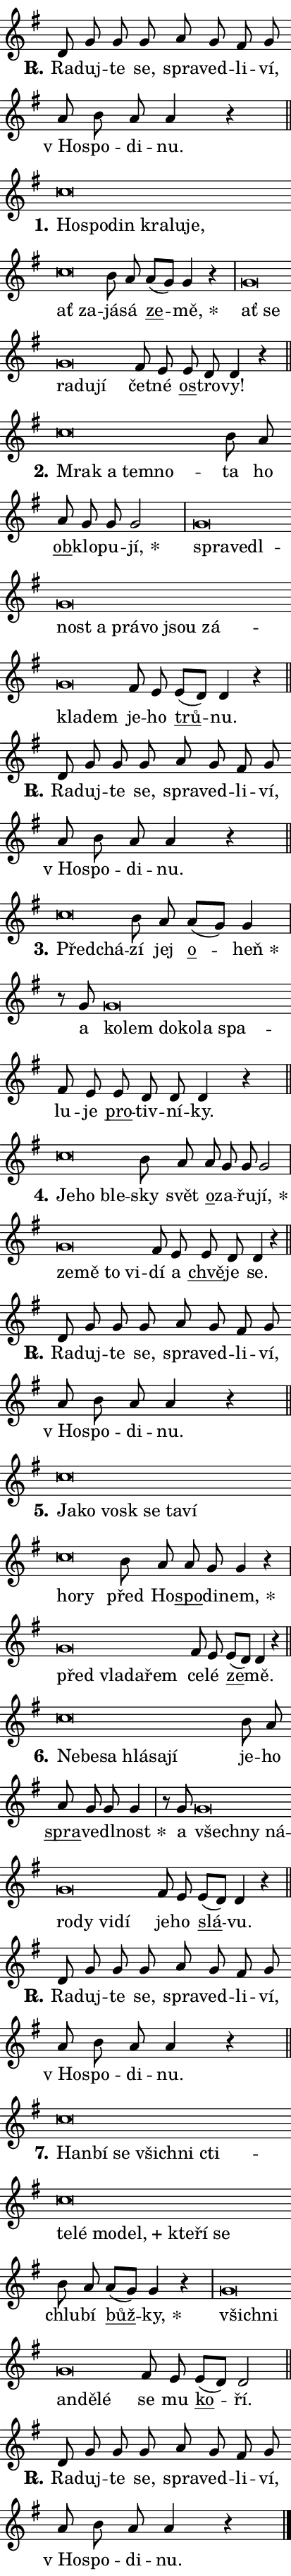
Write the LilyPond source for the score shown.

\version "2.22.1"
\header { tagline = "" }
\paper {
  indent = 0\cm
  top-margin = 0\cm
  right-margin = 0\cm
  bottom-margin = 0\cm
  left-margin = 0\cm
  paper-width = 7\cm
  page-breaking = #ly:one-page-breaking
  system-system-spacing.basic-distance = #11
  score-system-spacing.basic-distance = #11
  ragged-last = ##f
}


%% Author: Thomas Morley
%% https://lists.gnu.org/archive/html/lilypond-user/2020-05/msg00002.html
#(define (line-position grob)
"Returns position of @var[grob} in current system:
   @code{'start}, if at first time-step
   @code{'end}, if at last time-step
   @code{'middle} otherwise
"
  (let* ((col (ly:item-get-column grob))
         (ln (ly:grob-object col 'left-neighbor))
         (rn (ly:grob-object col 'right-neighbor))
         (col-to-check-left (if (ly:grob? ln) ln col))
         (col-to-check-right (if (ly:grob? rn) rn col))
         (break-dir-left
           (and
             (ly:grob-property col-to-check-left 'non-musical #f)
             (ly:item-break-dir col-to-check-left)))
         (break-dir-right
           (and
             (ly:grob-property col-to-check-right 'non-musical #f)
             (ly:item-break-dir col-to-check-right))))
        (cond ((eqv? 1 break-dir-left) 'start)
              ((eqv? -1 break-dir-right) 'end)
              (else 'middle))))

#(define (tranparent-at-line-position vctor)
  (lambda (grob)
  "Relying on @code{line-position} select the relevant enry from @var{vctor}.
Used to determine transparency,"
    (case (line-position grob)
      ((end) (not (vector-ref vctor 0)))
      ((middle) (not (vector-ref vctor 1)))
      ((start) (not (vector-ref vctor 2))))))

noteHeadBreakVisibility =
#(define-music-function (break-visibility)(vector?)
"Makes @code{NoteHead}s transparent relying on @var{break-visibility}"
#{
  \override NoteHead.transparent =
    #(tranparent-at-line-position break-visibility)
#})

#(define delete-ledgers-for-transparent-note-heads
  (lambda (grob)
    "Reads whether a @code{NoteHead} is transparent.
If so this @code{NoteHead} is removed from @code{'note-heads} from
@var{grob}, which is supposed to be @code{LedgerLineSpanner}.
As a result ledgers are not printed for this @code{NoteHead}"
    (let* ((nhds-array (ly:grob-object grob 'note-heads))
           (nhds-list
             (if (ly:grob-array? nhds-array)
                 (ly:grob-array->list nhds-array)
                 '()))
           ;; Relies on the transparent-property being done before
           ;; Staff.LedgerLineSpanner.after-line-breaking is executed.
           ;; This is fragile ...
           (to-keep
             (remove
               (lambda (nhd)
                 (ly:grob-property nhd 'transparent #f))
               nhds-list)))
      ;; TODO find a better method to iterate over grob-arrays, similiar
      ;; to filter/remove etc for lists
      ;; For now rebuilt from scratch
      (set! (ly:grob-object grob 'note-heads)  '())
      (for-each
        (lambda (nhd)
          (ly:pointer-group-interface::add-grob grob 'note-heads nhd))
        to-keep))))

hideNotes = {
  \noteHeadBreakVisibility #begin-of-line-visible
}
unHideNotes = {
  \noteHeadBreakVisibility #all-visible
}

% work-around for resetting accidentals
% https://lilypond.org/doc/v2.23/Documentation/notation/displaying-rhythms#unmetered-music
cadenzaMeasure = {
  \cadenzaOff
  \partial 1024 s1024
  \cadenzaOn
}

#(define-markup-command (accent layout props text) (markup?)
  "Underline accented syllable"
  (interpret-markup layout props
    #{\markup \override #'(offset . 4.3) \underline { #text }#}))

responsum = \markup \concat {
  "R" \hspace #-1.05 \path #0.1 #'((moveto 0 0.07) (lineto 0.9 0.8)) \hspace #0.05 "."
}

\layout {
    \context {
        \Staff
        \remove "Time_signature_engraver"
        \override LedgerLineSpanner.after-line-breaking = #delete-ledgers-for-transparent-note-heads
    }
    \context {
        \Voice {
            \override NoteHead.output-attributes = #'((class . "notehead"))
            \override Hairpin.height = #0.55
        }
    }
    \context {
        \Lyrics {
            \override StanzaNumber.output-attributes = #'((class . "stanzanumber"))
            \override LyricSpace.minimum-distance = #0.9
            \override LyricText.font-name = #"TeX Gyre Schola"
            \override LyricText.font-size = 1
            \override StanzaNumber.font-name = #"TeX Gyre Schola Bold"
            \override StanzaNumber.font-size = 1
        }
    }
}

% magnetic-lyrics.ily
%
%   written by
%     Jean Abou Samra <jean@abou-samra.fr>
%     Werner Lemberg <wl@gnu.org>
%
%   adapted by
%     Jiri Hon <jiri.hon@gmail.com>
%
% Version 2022-Apr-15

% https://www.mail-archive.com/lilypond-user@gnu.org/msg149350.html

#(define (Left_hyphen_pointer_engraver context)
   "Collect syllable-hyphen-syllable occurrences in lyrics and store
them in properties.  This engraver only looks to the left.  For
example, if the lyrics input is @code{foo -- bar}, it does the
following.

@itemize @bullet
@item
Set the @code{text} property of the @code{LyricHyphen} grob between
@q{foo} and @q{bar} to @code{foo}.

@item
Set the @code{left-hyphen} property of the @code{LyricText} grob with
text @q{foo} to the @code{LyricHyphen} grob between @q{foo} and
@q{bar}.
@end itemize

Use this auxiliary engraver in combination with the
@code{lyric-@/text::@/apply-@/magnetic-@/offset!} hook."
   (let ((hyphen #f)
         (text #f))
     (make-engraver
      (acknowledgers
       ((lyric-syllable-interface engraver grob source-engraver)
        (set! text grob)))
      (end-acknowledgers
       ((lyric-hyphen-interface engraver grob source-engraver)
        ;(when (not (grob::has-interface grob 'lyric-space-interface))
          (set! hyphen grob)));)
      ((stop-translation-timestep engraver)
       (when (and text hyphen)
         (ly:grob-set-object! text 'left-hyphen hyphen))
       (set! text #f)
       (set! hyphen #f)))))

#(define (lyric-text::apply-magnetic-offset! grob)
   "If the space between two syllables is less than the value in
property @code{LyricText@/.details@/.squash-threshold}, move the right
syllable to the left so that it gets concatenated with the left
syllable.

Use this function as a hook for
@code{LyricText@/.after-@/line-@/breaking} if the
@code{Left_@/hyphen_@/pointer_@/engraver} is active."
   (let ((hyphen (ly:grob-object grob 'left-hyphen #f)))
     (when hyphen
       (let ((left-text (ly:spanner-bound hyphen LEFT)))
         (when (grob::has-interface left-text 'lyric-syllable-interface)
           (let* ((common (ly:grob-common-refpoint grob left-text X))
                  (this-x-ext (ly:grob-extent grob common X))
                  (left-x-ext
                   (begin
                     ;; Trigger magnetism for left-text.
                     (ly:grob-property left-text 'after-line-breaking)
                     (ly:grob-extent left-text common X)))
                  ;; `delta` is the gap width between two syllables.
                  (delta (- (interval-start this-x-ext)
                            (interval-end left-x-ext)))
                  (details (ly:grob-property grob 'details))
                  (threshold (assoc-get 'squash-threshold details 0.2)))
             (when (< delta threshold)
               (let* (;; We have to manipulate the input text so that
                      ;; ligatures crossing syllable boundaries are not
                      ;; disabled.  For languages based on the Latin
                      ;; script this is essentially a beautification.
                      ;; However, for non-Western scripts it can be a
                      ;; necessity.
                      (lt (ly:grob-property left-text 'text))
                      (rt (ly:grob-property grob 'text))
                      (is-space (grob::has-interface hyphen 'lyric-space-interface))
                      (space (if is-space " " ""))
                      (space-markup (grob-interpret-markup grob " "))
                      (space-size (interval-length (ly:stencil-extent space-markup X)))
                      (extra-delta (if is-space space-size 0))
                      ;; Append new syllable.
                      (ltrt-space (if (and (string? lt) (string? rt))
                                (string-append lt space rt)
                                (make-concat-markup (list lt space rt))))
                      ;; Right-align `ltrt` to the right side.
                      (ltrt-space-markup (grob-interpret-markup
                               grob
                               (make-translate-markup
                                (cons (interval-length this-x-ext) 0)
                                (make-right-align-markup ltrt-space)))))
                 (begin
                   ;; Don't print `left-text`.
                   (ly:grob-set-property! left-text 'stencil #f)
                   ;; Set text and stencil (which holds all collected
                   ;; syllables so far) and shift it to the left.
                   (ly:grob-set-property! grob 'text ltrt-space)
                   (ly:grob-set-property! grob 'stencil ltrt-space-markup)
                   (ly:grob-translate-axis! grob (- (- delta extra-delta)) X))))))))))


#(define (lyric-hyphen::displace-bounds-first grob)
   ;; Make very sure this callback isn't triggered too early.
   (let ((left (ly:spanner-bound grob LEFT))
         (right (ly:spanner-bound grob RIGHT)))
     (ly:grob-property left 'after-line-breaking)
     (ly:grob-property right 'after-line-breaking)
     (ly:lyric-hyphen::print grob)))

squashThreshold = #0.4

\layout {
  \context {
    \Lyrics
    \consists #Left_hyphen_pointer_engraver
    \override LyricText.after-line-breaking =
      #lyric-text::apply-magnetic-offset!
    \override LyricHyphen.stencil = #lyric-hyphen::displace-bounds-first
    \override LyricText.details.squash-threshold = \squashThreshold
    \override LyricHyphen.minimum-distance = 0
    \override LyricHyphen.minimum-length = \squashThreshold
  }
}

squash = \override LyricText.details.squash-threshold = 9999
unSquash = \override LyricText.details.squash-threshold = \squashThreshold

left = \override LyricText.self-alignment-X = #LEFT
unLeft = \revert LyricText.self-alignment-X

starOffset = #(lambda (grob) 
                (let ((x_offset (ly:self-alignment-interface::aligned-on-x-parent grob)))
                  (if (= x_offset 0) 0 (+ x_offset 1.2))))

star = #(define-music-function (syllable)(string?)
"Append star separator at the end of a syllable"
#{
  \once \override LyricText.X-offset = #starOffset
  \lyricmode { \markup {
    #syllable
    \override #'((font-name . "TeX Gyre Schola Bold")) \hspace #0.2 \lower #0.65 \larger "*"
  } }
#})

starAccent = #(define-music-function (syllable)(string?)
"Append star separator at the end of a syllable and make accent"
#{
  \once \override LyricText.X-offset = #starOffset
  \lyricmode { \markup {
    \accent #syllable
    \override #'((font-name . "TeX Gyre Schola Bold")) \hspace #0.2 \lower #0.65 \larger "*"
  } }
#})

breath = #(define-music-function (syllable)(string?)
"Append breathing indicator at the end of a syllable"
#{
  \lyricmode { \markup { #syllable "+" } }
#})

optionalBreath = #(define-music-function (syllable)(string?)
"Append optional breathing indicator at the end of a syllable"
#{
  \lyricmode { \markup { #syllable "(+)" } }
#})


\score {
    <<
        \new Voice = "melody" { \cadenzaOn \key g \major \relative { d'8 g g g a g \bar "" fis g \bar "" a b a a4 r \cadenzaMeasure \bar "||" \break }
\relative { c''\breve*1/16 \hideNotes \breve*1/16 \bar "" \breve*1/16 \bar "" \breve*1/16 \bar "" \breve*1/16 \bar "" \breve*1/16 \bar "" \breve*1/16 \breve*1/16 \bar "" \unHideNotes b8 a \bar "" a[( g)] g4 r \cadenzaMeasure \bar "|" g\breve*1/16 \hideNotes \breve*1/16 \bar "" \breve*1/16 \bar "" \breve*1/16 \breve*1/16 \bar "" \unHideNotes fis8 e \bar "" e d d4 r \cadenzaMeasure \bar "||" \break }
\relative { c''\breve*1/16 \hideNotes \breve*1/16 \bar "" \breve*1/16 \breve*1/16 \bar "" \unHideNotes b8 a \bar "" a g g g2 \cadenzaMeasure \bar "|" g\breve*1/16 \hideNotes \breve*1/16 \bar "" \breve*1/16 \bar "" \breve*1/16 \bar "" \breve*1/16 \bar "" \breve*1/16 \bar "" \breve*1/16 \bar "" \breve*1/16 \bar "" \breve*1/16 \bar "" \breve*1/16 \breve*1/16 \bar "" \unHideNotes fis8 e \bar "" e[( d)] d4 r \cadenzaMeasure \bar "||" \break }
\relative { d'8 g g g a g \bar "" fis g \bar "" a b a a4 r \cadenzaMeasure \bar "||" \break }
\relative { c''\breve*1/16 \hideNotes \breve*1/16 \bar "" \unHideNotes b8 a \bar "" a[( g)] g4 \cadenzaMeasure \bar "|" r8 g8 g\breve*1/16 \hideNotes \breve*1/16 \bar "" \breve*1/16 \bar "" \breve*1/16 \bar "" \breve*1/16 \breve*1/16 \bar "" \unHideNotes fis8 e \bar "" e d d d4 r \cadenzaMeasure \bar "||" \break }
\relative { c''\breve*1/16 \hideNotes \breve*1/16 \breve*1/16 \bar "" \unHideNotes b8 a \bar "" a g g g2 \cadenzaMeasure \bar "|" g\breve*1/16 \hideNotes \breve*1/16 \bar "" \breve*1/16 \breve*1/16 \bar "" \unHideNotes fis8 e \bar "" e d d4 r \cadenzaMeasure \bar "||" \break }
\relative { d'8 g g g a g \bar "" fis g \bar "" a b a a4 r \cadenzaMeasure \bar "||" \break }
\relative { c''\breve*1/16 \hideNotes \breve*1/16 \bar "" \breve*1/16 \bar "" \breve*1/16 \bar "" \breve*1/16 \bar "" \breve*1/16 \bar "" \breve*1/16 \breve*1/16 \bar "" \unHideNotes b8 a \bar "" a g g4 r \cadenzaMeasure \bar "|" g\breve*1/16 \hideNotes \breve*1/16 \bar "" \breve*1/16 \breve*1/16 \bar "" \unHideNotes fis8 e \bar "" e[( d)] d4 r \cadenzaMeasure \bar "||" \break }
\relative { c''\breve*1/16 \hideNotes \breve*1/16 \bar "" \breve*1/16 \bar "" \breve*1/16 \bar "" \breve*1/16 \breve*1/16 \bar "" \unHideNotes b8 a \bar "" a g g g4 \cadenzaMeasure \bar "|" r8 g8 g\breve*1/16 \hideNotes \breve*1/16 \bar "" \breve*1/16 \bar "" \breve*1/16 \bar "" \breve*1/16 \bar "" \breve*1/16 \breve*1/16 \bar "" \unHideNotes fis8 e \bar "" e[( d)] d4 r \cadenzaMeasure \bar "||" \break }
\relative { d'8 g g g a g \bar "" fis g \bar "" a b a a4 r \cadenzaMeasure \bar "||" \break }
\relative { c''\breve*1/16 \hideNotes \breve*1/16 \bar "" \breve*1/16 \bar "" \breve*1/16 \bar "" \breve*1/16 \bar "" \breve*1/16 \bar "" \breve*1/16 \bar "" \breve*1/16 \bar "" \breve*1/16 \bar "" \breve*1/16 \bar "" \breve*1/16 \bar "" \breve*1/16 \breve*1/16 \bar "" \unHideNotes b8 a \bar "" a[( g)] g4 r \cadenzaMeasure \bar "|" g\breve*1/16 \hideNotes \breve*1/16 \bar "" \breve*1/16 \bar "" \breve*1/16 \breve*1/16 \bar "" \unHideNotes fis8 e \bar "" e[( d)] d2 \cadenzaMeasure \bar "||" \break }
\relative { d'8 g g g a g \bar "" fis g \bar "" a b a a4 r \cadenzaMeasure \bar "||" \break } \bar "|." }
        \new Lyrics \lyricsto "melody" { \lyricmode { \set stanza = \responsum
Ra -- duj -- te se, spra -- ved -- li -- ví, "v Ho" -- spo -- di -- nu.
\set stanza = "1."
\left Ho -- \squash spo -- din kra -- lu -- je, ať za -- \unLeft \unSquash já -- sá \markup \accent ze -- \star mě, \left ať \squash se ra -- du -- jí \unLeft \unSquash čet -- né \markup \accent os -- tro -- vy!
\set stanza = "2."
\left Mrak \squash a tem -- no -- \unLeft \unSquash ta ho \markup \accent ob -- klo -- pu -- \star jí, \left spra -- \squash ve -- dl -- nost a prá -- vo jsou zá -- kla -- dem \unLeft \unSquash je -- ho \markup \accent trů -- nu.
\set stanza = \responsum
Ra -- duj -- te se, spra -- ved -- li -- ví, "v Ho" -- spo -- di -- nu.
\set stanza = "3."
\left Před -- \squash chá -- \unLeft \unSquash zí jej \markup \accent o -- \star heň a \left ko -- \squash lem do -- ko -- la spa -- \unLeft \unSquash lu -- je \markup \accent pro -- tiv -- ní -- ky.
\set stanza = "4."
\left Je -- \squash ho ble -- \unLeft \unSquash sky svět \markup \accent o -- za -- řu -- \star jí, \left ze -- \squash mě to vi -- \unLeft \unSquash dí a \markup \accent chvě -- je se.
\set stanza = \responsum
Ra -- duj -- te se, spra -- ved -- li -- ví, "v Ho" -- spo -- di -- nu.
\set stanza = "5."
\left Ja -- \squash ko vosk se ta -- ví ho -- ry \unLeft \unSquash před Ho -- \markup \accent spo -- di -- \star nem, \left před \squash vla -- da -- řem \unLeft \unSquash ce -- lé \markup \accent ze -- mě.
\set stanza = "6."
\left Ne -- \squash be -- sa hlá -- sa -- jí \unLeft \unSquash je -- ho \markup \accent spra -- ve -- dl -- \star nost a \left všech -- \squash ny ná -- ro -- dy vi -- dí \unLeft \unSquash je -- ho \markup \accent slá -- vu.
\set stanza = \responsum
Ra -- duj -- te se, spra -- ved -- li -- ví, "v Ho" -- spo -- di -- nu.
\set stanza = "7."
\left Han -- \squash bí se všich -- ni cti -- te -- lé mo -- \breath "del," kte -- ří se \unLeft \unSquash chlu -- bí \markup \accent bůž -- \star ky, \left všich -- \squash ni an -- dě -- lé \unLeft \unSquash se mu \markup \accent ko -- ří.
\set stanza = \responsum
Ra -- duj -- te se, spra -- ved -- li -- ví, "v Ho" -- spo -- di -- nu. } }
    >>
    \layout {}
}
